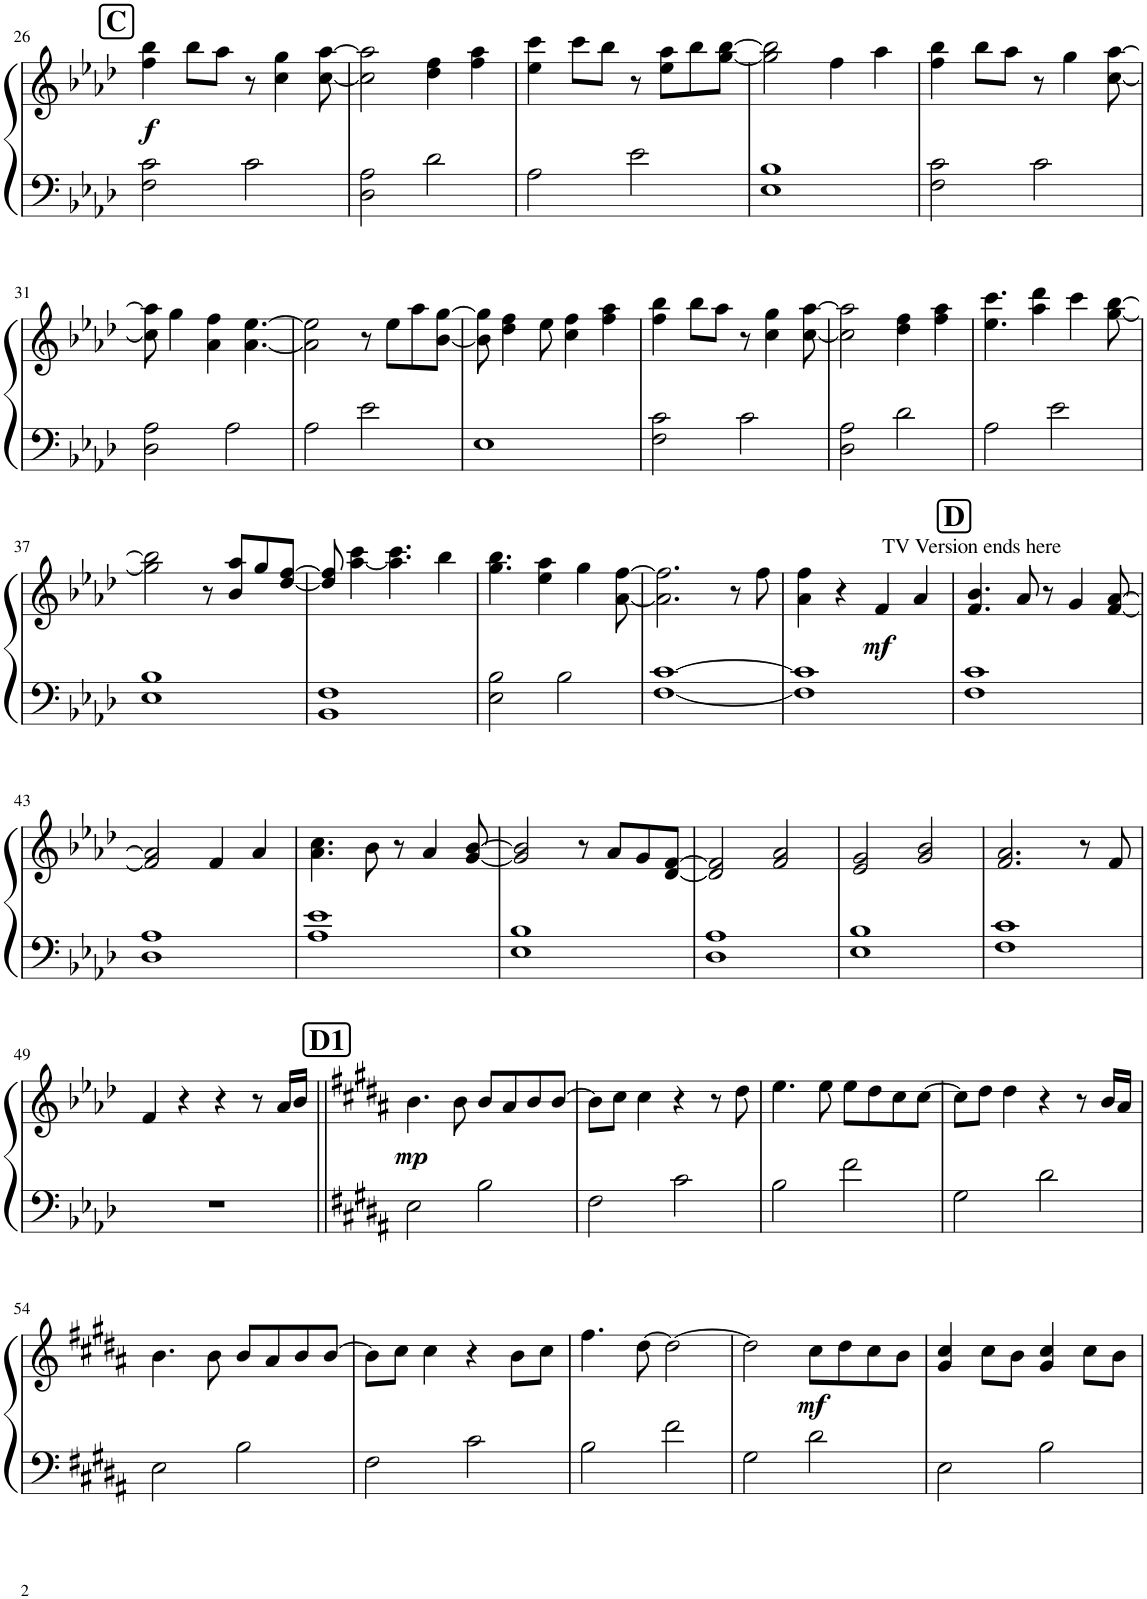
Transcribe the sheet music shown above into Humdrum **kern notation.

**kern	**kern	**dynam
*part1	*part1	*part1
*staff2	*staff1	*staff1/2
*I"Piano	*	*
*I'Pno.	*	*
!!LO:PB:g=z
*clefF4	*clefG2	*
*Trd2c4	*Trd2c4	*
*k[b-e-a-d-]	*k[b-e-a-d-]	*
*M4/4	*M4/4	*
!!LO:REH:place=s1:a:B:cj:fs=14:t=C
=26	=26	=26
!	!	!LO:DY:b
2F\ 2c\	4ff\ 4bb-\	f
.	8bb-\L	.
.	8aa-\J	.
2c\	8r	.
.	4cc\ 4gg\	.
.	[8cc\ [8aa-\	.
=27	=27	=27
2D-\ 2A-\	2cc\] 2aa-\]	.
2d-\	4dd-\ 4ff\	.
.	4ff\ 4aa-\	.
=28	=28	=28
2A-\	4ee-\ 4ccc\	.
.	8ccc\L	.
.	8bb-\J	.
2e-\	8r	.
.	8ee-\ 8aa-\L	.
.	8bb-\	.
.	[8gg\ [8bb-\J	.
=29	=29	=29
1E- 1B-	2gg\] 2bb-\]	.
.	4ff\	.
.	4aa-\	.
=30	=30	=30
2F\ 2c\	4ff\ 4bb-\	.
.	8bb-\L	.
.	8aa-\J	.
2c\	8r	.
.	4gg\	.
.	[8cc\ [8aa-\	.
!!LO:LB:g=z
=31	=31	=31
2D-\ 2A-\	8cc\] 8aa-\]	.
.	4gg\	.
.	4a-\ 4ff\	.
2A-\	.	.
.	[4.a-\ [4.ee-\	.
=32	=32	=32
2A-\	2a-\] 2ee-\]	.
2e-\	8r	.
.	8ee-\L	.
.	8aa-\	.
.	[8b-\ [8gg\J	.
=33	=33	=33
1E-	8b-\] 8gg\]	.
.	4dd-\ 4ff\	.
.	8ee-\	.
.	4cc\ 4ff\	.
.	4ff\ 4aa-\	.
=34	=34	=34
2F\ 2c\	4ff\ 4bb-\	.
.	8bb-\L	.
.	8aa-\J	.
2c\	8r	.
.	4cc\ 4gg\	.
.	[8cc\ [8aa-\	.
=35	=35	=35
2D-\ 2A-\	2cc\] 2aa-\]	.
2d-\	4dd-\ 4ff\	.
.	4ff\ 4aa-\	.
=36	=36	=36
2A-\	4.ee-\ 4.ccc\	.
.	4aa-\ 4ddd-\	.
2e-\	.	.
.	4ccc\	.
.	[8gg\ [8bb-\	.
!!LO:LB:g=z
=37	=37	=37
1E- 1B-	2gg\] 2bb-\]	.
.	8r	.
.	8b-/ 8aa-/L	.
.	8gg/	.
.	[8dd-/ [8ff/J	.
=38	=38	=38
1BB- 1F	8dd-/] 8ff/]	.
.	[4aa-\ 4ccc\	.
.	4.aa-\] 4.ccc\	.
.	4bb-\	.
=39	=39	=39
2E-\ 2B-\	4.gg\ 4.bb-\	.
.	4ee-\ 4aa-\	.
2B-\	.	.
.	4gg\	.
.	[8a-\ [8ff\	.
=40	=40	=40
[1F [1c	2.a-\] 2.ff\]	.
.	8r	.
.	8ff\	.
=41	=41	=41
1F] 1c]	4a-\ 4ff\	.
.	4r	.
!	!	!LO:DY:b
.	4f/	mf
.	4a-/	.
!!LO:REH:place=s1:a:B:cj:fs=14:t=D
=42	=42	=42
!	!LO:TX:a:t=TV Version ends here	!
1F 1c	4.f/ 4.b-/	.
.	8a-/	.
.	8r	.
.	4g/	.
.	[8f/ [8a-/	.
!!LO:LB:g=z
=43	=43	=43
1D- 1A-	2f/] 2a-/]	.
.	4f/	.
.	4a-/	.
=44	=44	=44
1A- 1e-	4.a-\ 4.cc\	.
.	8b-\	.
.	8r	.
.	4a-/	.
.	[8g/ [8b-/	.
=45	=45	=45
1E- 1B-	2g/] 2b-/]	.
.	8r	.
.	8a-/L	.
.	8g/	.
.	[8d-/ [8f/J	.
=46	=46	=46
1D- 1A-	2d-/] 2f/]	.
.	2f/ 2a-/	.
=47	=47	=47
1E- 1B-	2e-/ 2g/	.
.	2g/ 2b-/	.
=48	=48	=48
1F 1c	2.f/ 2.a-/	.
.	8r	.
.	8f/	.
!!LO:LB:g=z
=49	=49	=49
1r	4f/	.
.	4r	.
.	4r	.
.	8r	.
.	16a-/LL	.
.	16b-/JJ	.
!!LO:REH:place=s1:a:B:cj:fs=14:t=D1
=50||	=50||	=50||
*k[f#c#g#d#a#]	*k[f#c#g#d#a#]	*
!	!	!LO:DY:b
2E\	4.b\	mp
.	8b\	.
2B\	8b/L	.
.	8a#/	.
.	8b/	.
.	[8b/J	.
=51	=51	=51
2F#\	8b\L]	.
.	8cc#\J	.
.	4cc#\	.
2c#\	4r	.
.	8r	.
.	8dd#\	.
=52	=52	=52
2B\	4.ee\	.
.	8ee\	.
2f#\	8ee\L	.
.	8dd#\	.
.	8cc#\	.
.	[8cc#\J	.
=53	=53	=53
2G#\	8cc#\L]	.
.	8dd#\J	.
.	4dd#\	.
2d#\	4r	.
.	8r	.
.	16b/LL	.
.	16a#/JJ	.
!!LO:LB:g=z
=54	=54	=54
2E\	4.b\	.
.	8b\	.
2B\	8b/L	.
.	8a#/	.
.	8b/	.
.	[8b/J	.
=55	=55	=55
2F#\	8b\L]	.
.	8cc#\J	.
.	4cc#\	.
2c#\	4r	.
.	8b\L	.
.	8cc#\J	.
=56	=56	=56
2B\	4.ff#\	.
.	[8dd#\	.
2f#\	2dd#\_	.
=57	=57	=57
2G#\	2dd#\]	.
!	!	!LO:DY:b
2d#\	8cc#\L	mf
.	8dd#\	.
.	8cc#\	.
.	8b\J	.
=58	=58	=58
2E\	4g#/ 4cc#/	.
.	8cc#\L	.
.	8b\J	.
2B\	4g#/ 4cc#/	.
.	8cc#\L	.
.	8b\J	.
=	=	=
*-	*-	*-
